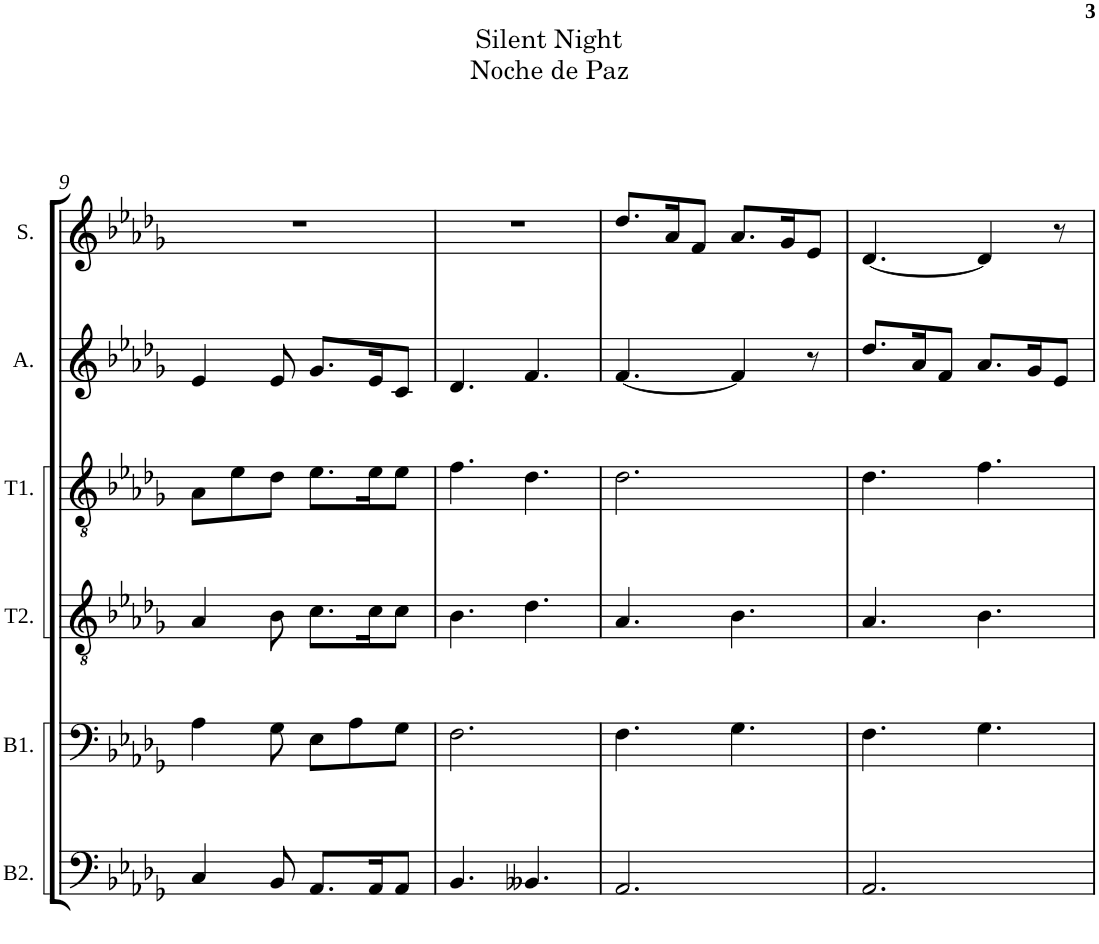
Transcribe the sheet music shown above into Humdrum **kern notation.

**kern	**kern	**kern	**kern	**kern	**kern
*part6	*part5	*part4	*part3	*part2	*part1
*staff6	*staff5	*staff4	*staff3	*staff2	*staff1
*I"Bass 2	*I"Bass 1	*I"Tenor 2	*I"Tenor 1	*I"Alto	*I"Soprano
*I'B2.	*I'B1.	*I'T2.	*I'T1.	*I'A.	*I'S.
!!LO:PB:g=z
*clefF4	*clefF4	*clefGv2	*clefGv2	*clefG2	*clefG2
*k[b-e-a-d-g-]	*k[b-e-a-d-g-]	*k[b-e-a-d-g-]	*k[b-e-a-d-g-]	*k[b-e-a-d-g-]	*k[b-e-a-d-g-]
*D-:	*D-:	*D-:	*D-:	*D-:	*D-:
*M6/8	*M6/8	*M6/8	*M6/8	*M6/8	*M6/8
=9	=9	=9	=9	=9	=9
4C/	4A-\	4A-/	8A-\L	4e-/	2.r
.	.	.	8e-\	.	.
8BB-/	8G-\	8B-\	8d-\J	8e-/	.
8.AA-/L	8E-\L	8.c\L	8.e-\L	8.g-/L	.
.	8A-\	.	.	.	.
16AA-/K	.	16c\K	16e-\K	16e-/K	.
8AA-/J	8G-\J	8c\J	8e-\J	8c/J	.
=10	=10	=10	=10	=10	=10
4.BB-/	2.F\	4.B-\	4.f\	4.d-/	2.r
4.BB--X/	.	4.d-\	4.d-\	4.f/	.
=11	=11	=11	=11	=11	=11
2.AA-/	4.F\	4.A-/	2.d-\	[4.f/	8.dd-/L
.	.	.	.	.	16a-/K
.	.	.	.	.	8f/J
.	4.G-\	4.B-\	.	4f/]	8.a-/L
.	.	.	.	.	16g-/K
.	.	.	.	8r	8e-/J
=12	=12	=12	=12	=12	=12
2.AA-/	4.F\	4.A-/	4.d-\	8.dd-/L	[4.d-/
.	.	.	.	16a-/K	.
.	.	.	.	8f/J	.
.	4.G-\	4.B-\	4.f\	8.a-/L	4d-/]
.	.	.	.	16g-/K	.
.	.	.	.	8e-/J	8r
=	=	=	=	=	=
*-	*-	*-	*-	*-	*-
